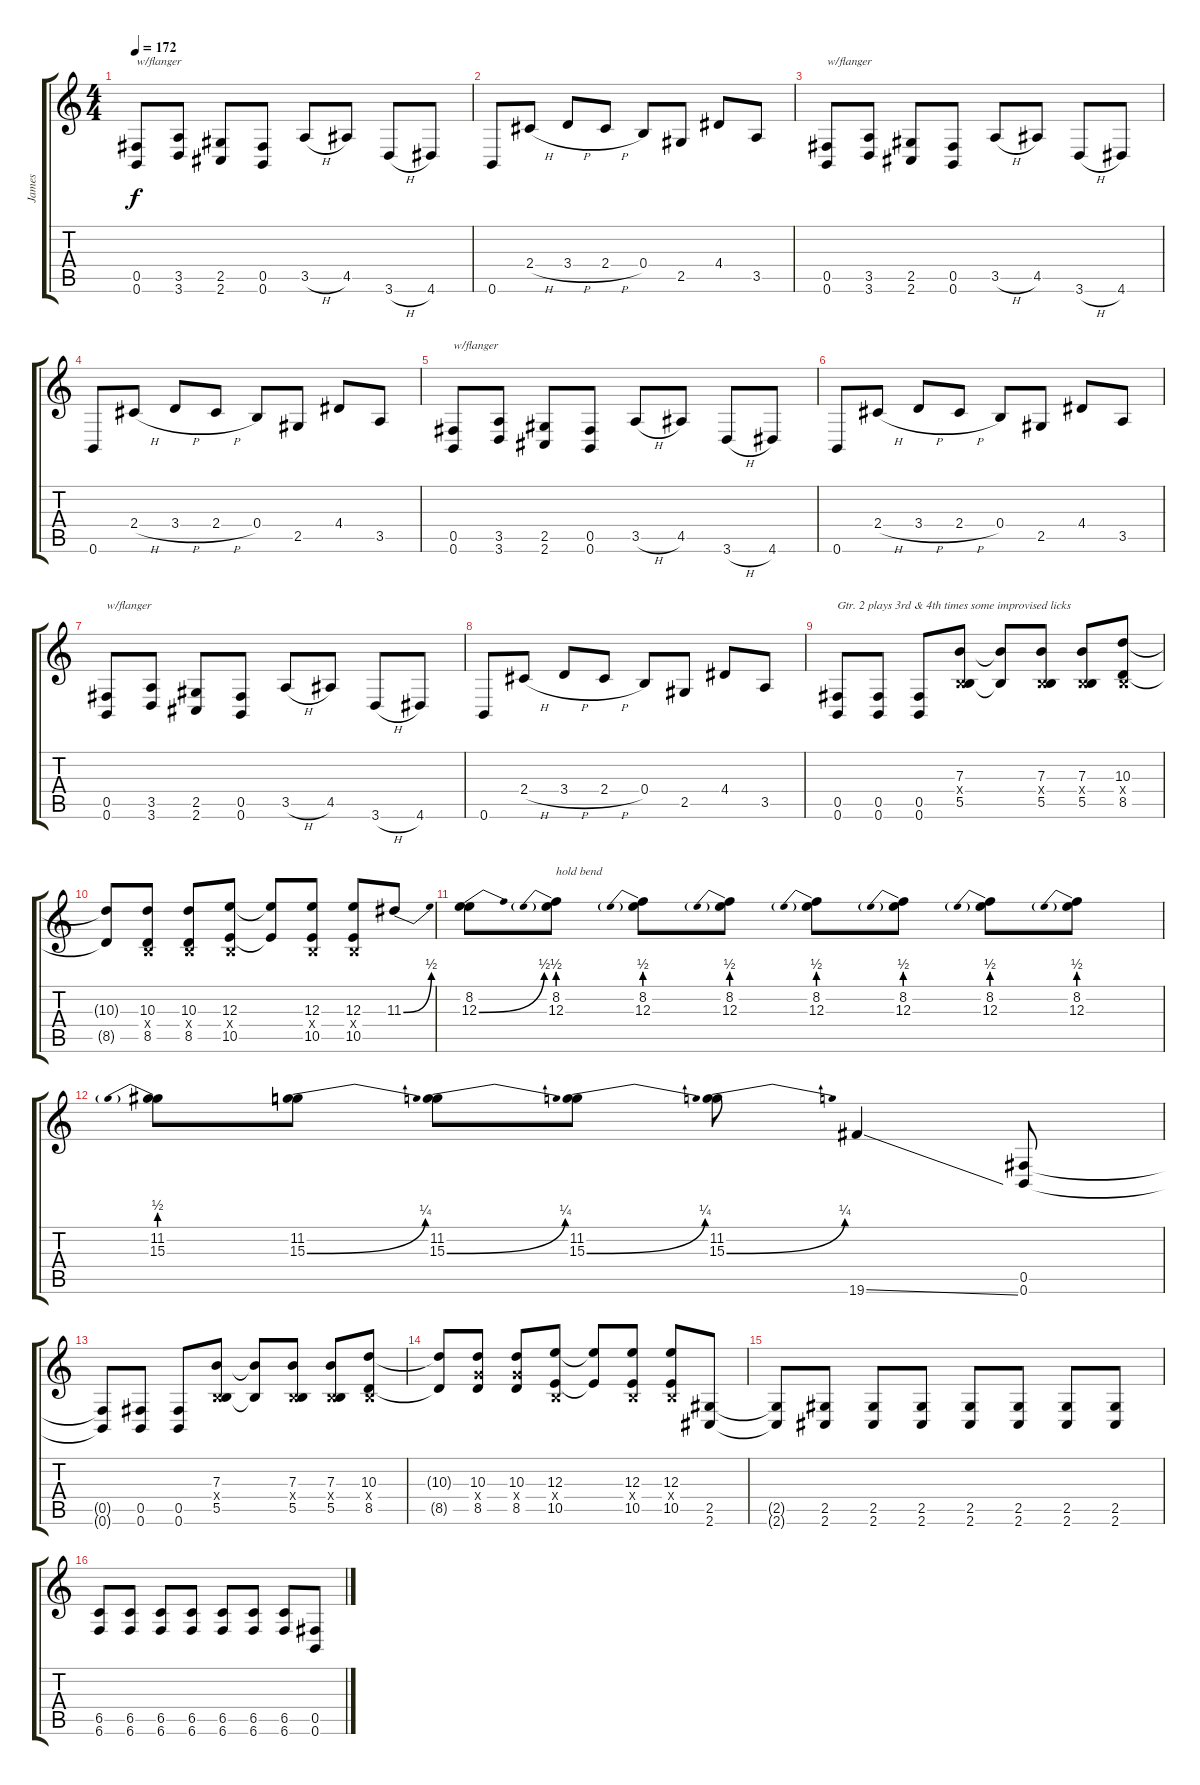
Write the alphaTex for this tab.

\track ("James" "James") {instrument distortionguitar}
\staff {score tabs}
\tuning (Db4 Ab3 E3 B2 Gb2 B1) {hide}
\ts (4 4)
\tempo 172
\clef g2
\ks c
(0.5 0.6).8{txt "w/flanger" dy f} (3.5 3.6).8 (2.5 2.6).8 (0.5 0.6).8 3.5{h}.8 4.5.8 3.6{h}.8 4.6.8 |
0.6.8 2.4{h}.8 3.4{h}.8 2.4{h}.8 0.4.8 2.5.8 4.4.8 3.5.8 |
(0.5 0.6).8{txt "w/flanger"} (3.5 3.6).8 (2.5 2.6).8 (0.5 0.6).8 3.5{h}.8 4.5.8 3.6{h}.8 4.6.8 |
0.6.8 2.4{h}.8 3.4{h}.8 2.4{h}.8 0.4.8 2.5.8 4.4.8 3.5.8 |
(0.5 0.6).8{txt "w/flanger"} (3.5 3.6).8 (2.5 2.6).8 (0.5 0.6).8 3.5{h}.8 4.5.8 3.6{h}.8 4.6.8 |
0.6.8 2.4{h}.8 3.4{h}.8 2.4{h}.8 0.4.8 2.5.8 4.4.8 3.5.8 |
(0.5 0.6).8{txt "w/flanger"} (3.5 3.6).8 (2.5 2.6).8 (0.5 0.6).8 3.5{h}.8 4.5.8 3.6{h}.8 4.6.8 |
0.6.8 2.4{h}.8 3.4{h}.8 2.4{h}.8 0.4.8 2.5.8 4.4.8 3.5.8 |
(0.5 0.6).8{txt "Gtr. 2 plays 3rd & 4th times some improvised licks"} (0.5 0.6).8 (0.5 0.6).8 (7.3 0.4{x} 5.5).8 (7.3{t} 5.5{t}).8 (7.3 0.4{x} 5.5).8 (7.3 0.4{x} 5.5).8 (10.3 0.4{x} 8.5).8 |
(10.3{t} 8.5{t}).8 (10.3 0.4{x} 8.5).8 (10.3 0.4{x} 8.5).8 (12.3 0.4{x} 10.5).8 (12.3{t} 10.5{t}).8 (12.3 0.4{x} 10.5).8 (12.3 0.4{x} 10.5).8 11.3{be (bend 0 0 60 2)}.8 |
(8.2 12.3{be (bend 0 0 60 2)}).8 (8.2 12.3{be (prebend 0 2 60 2)}).8{txt "hold bend"} (8.2 12.3{be (prebend 0 2 60 2)}).8 (8.2 12.3{be (prebend 0 2 60 2)}).8 (8.2 12.3{be (prebend 0 2 60 2)}).8 (8.2 12.3{be (prebend 0 2 60 2)}).8 (8.2 12.3{be (prebend 0 2 60 2)}).8 (8.2 12.3{be (prebend 0 2 60 2)}).8 |
(11.2 15.3{be (prebend 0 2 60 2)}).8 (11.2 15.3{be (bend 0 0 60 1)}).8 (11.2 15.3{be (bend 0 0 60 1)}).8 (11.2 15.3{be (bend 0 0 60 1)}).8 (11.2 15.3{be (bend 0 0 60 1)}).8 19.6{ss}.4 (0.5 0.6).8 |
(0.5{t} 0.6{t}).8 (0.5 0.6).8 (0.5 0.6).8 (7.3 0.4{x} 5.5).8 (7.3{t} 5.5{t}).8 (7.3 0.4{x} 5.5).8 (7.3 0.4{x} 5.5).8 (10.3 0.4{x} 8.5).8 |
(10.3{t} 8.5{t}).8 (10.3 8.4{x} 8.5).8 (10.3 8.4{x} 8.5).8 (12.3 0.4{x} 10.5).8 (12.3{t} 10.5{t}).8 (12.3 0.4{x} 10.5).8 (12.3 0.4{x} 10.5).8 (2.5 2.6).8 |
(2.5{t} 2.6{t}).8 (2.5 2.6).8 (2.5 2.6).8 (2.5 2.6).8 (2.5 2.6).8 (2.5 2.6).8 (2.5 2.6).8 (2.5 2.6).8 |
(6.5 6.6).8 (6.5 6.6).8 (6.5 6.6).8 (6.5 6.6).8 (6.5 6.6).8 (6.5 6.6).8 (6.5 6.6).8 (0.5 0.6).8
